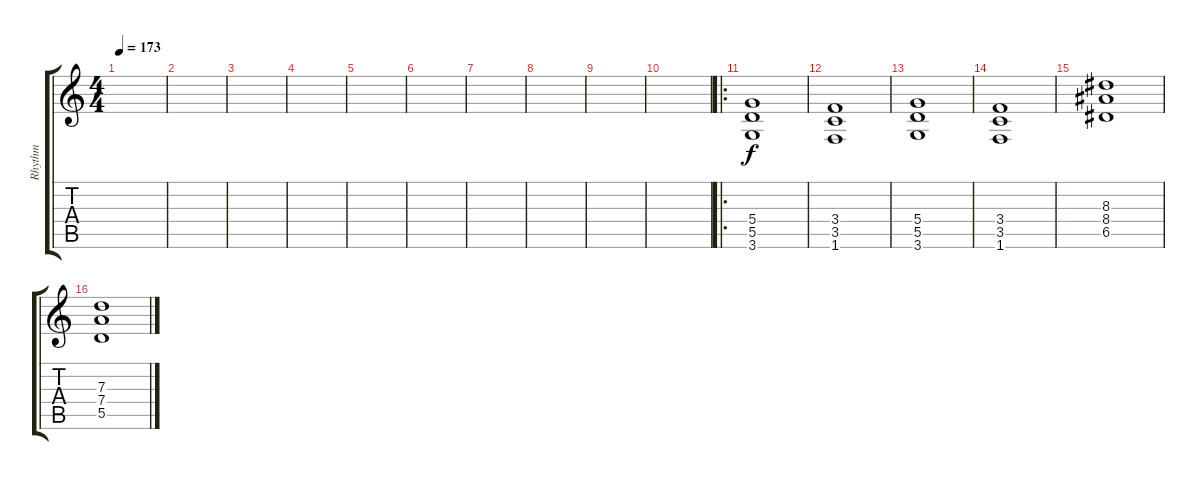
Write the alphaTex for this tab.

\track ("Rhythm" "Rhythm") {instrument distortionguitar}
\staff {score tabs}
\tuning (E4 B3 G3 D3 A2 E2) {hide}
\ts (4 4)
\tempo 173
\clef g2
\ks c
|
|
|
|
|
|
|
|
|
|
\ro
(5.4 5.5 3.6).1 |
(3.4 3.5 1.6).1 |
(5.4 5.5 3.6).1 |
(3.4 3.5 1.6).1 |
(8.3 8.4 6.5).1 |
(7.3 7.4 5.5).1
